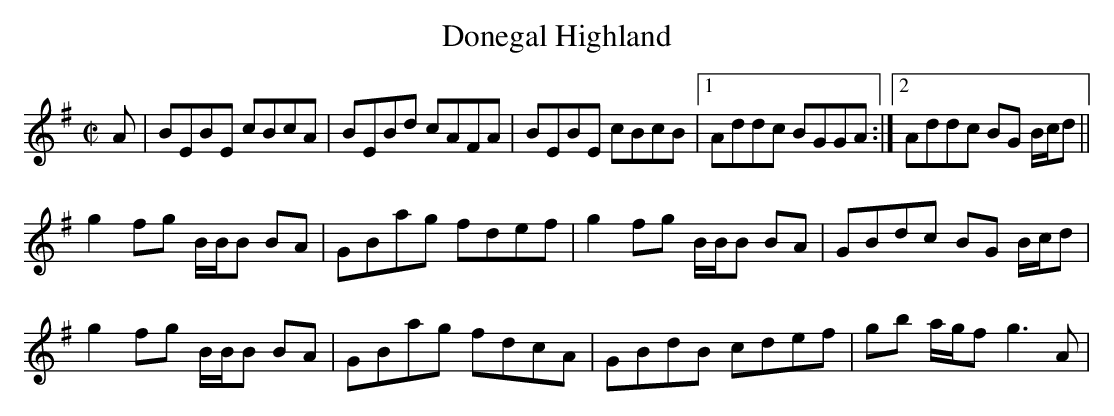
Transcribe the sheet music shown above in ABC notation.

X:1
T:Donegal Highland
M:C|
L:1/8
K:EMin
A|BEBE cBcA|BEBd cAFA|BEBE cBcB|1Addc BGGA:|2Addc BG B/2c/2d||
!g2 fg B/2B/2B BA|GBag fdef|g2 fg B/2B/2B BA|GBdc BG B/2c/2d|
!g2 fg B/2B/2B BA|GBag fdcA|GBdB cdef|gb a/2g/2f g3A|
